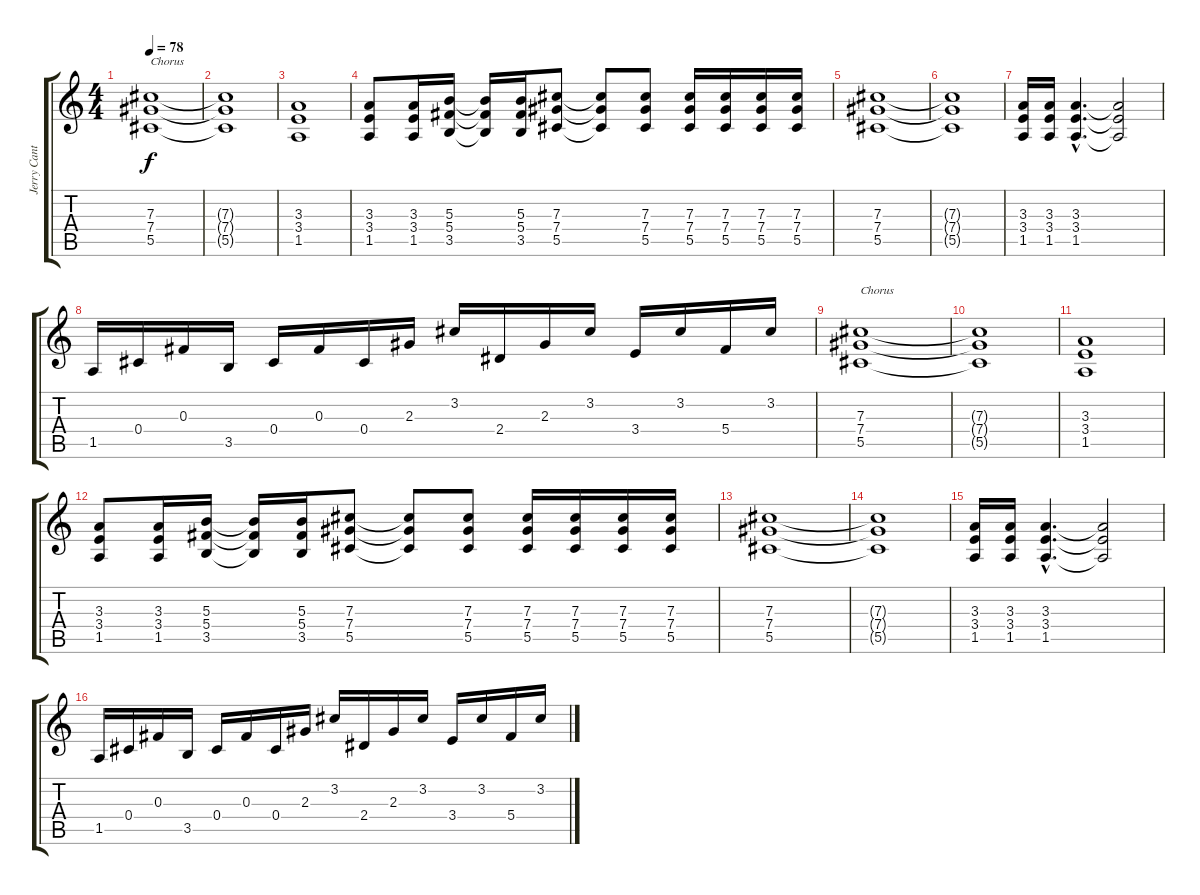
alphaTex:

\track ("Jerry Cantrell - Electric Guitar" "Jerry Cant") {instrument overdrivenguitar}
\staff {score tabs}
\tuning (Eb4 Bb3 Gb3 Db3 Ab2 Db2) {hide}
\ts (4 4)
\tempo 78
\clef g2
\ks c
(7.3 7.4 5.5).1{txt "Chorus" dy f} |
(7.3{t} 7.4{t} 5.5{t}).1 |
(3.3 3.4 1.5).1 |
(3.3 3.4 1.5).8 (3.3 3.4 1.5).16 (5.3 5.4 3.5).16 (5.3{t} 5.4{t} 3.5{t}).16 (5.3 5.4 3.5).16 (7.3 7.4 5.5).8 (7.3{t} 7.4{t} 5.5{t}).8 (7.3 7.4 5.5).8 (7.3 7.4 5.5).16 (7.3 7.4 5.5).16 (7.3 7.4 5.5).16 (7.3 7.4 5.5).16 |
(7.3 7.4 5.5).1 |
(7.3{t} 7.4{t} 5.5{t}).1 |
(3.3 3.4 1.5).16 (3.3 3.4 1.5).16 (3.3{hac} 3.4{hac} 1.5{hac}).4{d} (3.3{t} 3.4{t} 1.5{t}).2 |
1.5.16 0.4.16 0.3.16 3.5.16 0.4.16 0.3.16 0.4.16 2.3.16 3.2.16 2.4.16 2.3.16 3.2.16 3.4.16 3.2.16 5.4.16 3.2.16 |
(7.3 7.4 5.5).1{txt "Chorus"} |
(7.3{t} 7.4{t} 5.5{t}).1 |
(3.3 3.4 1.5).1 |
(3.3 3.4 1.5).8 (3.3 3.4 1.5).16 (5.3 5.4 3.5).16 (5.3{t} 5.4{t} 3.5{t}).16 (5.3 5.4 3.5).16 (7.3 7.4 5.5).8 (7.3{t} 7.4{t} 5.5{t}).8 (7.3 7.4 5.5).8 (7.3 7.4 5.5).16 (7.3 7.4 5.5).16 (7.3 7.4 5.5).16 (7.3 7.4 5.5).16 |
(7.3 7.4 5.5).1 |
(7.3{t} 7.4{t} 5.5{t}).1 |
(3.3 3.4 1.5).16 (3.3 3.4 1.5).16 (3.3{hac} 3.4{hac} 1.5{hac}).4{d} (3.3{t} 3.4{t} 1.5{t}).2 |
1.5.16 0.4.16 0.3.16 3.5.16 0.4.16 0.3.16 0.4.16 2.3.16 3.2.16 2.4.16 2.3.16 3.2.16 3.4.16 3.2.16 5.4.16 3.2.16
